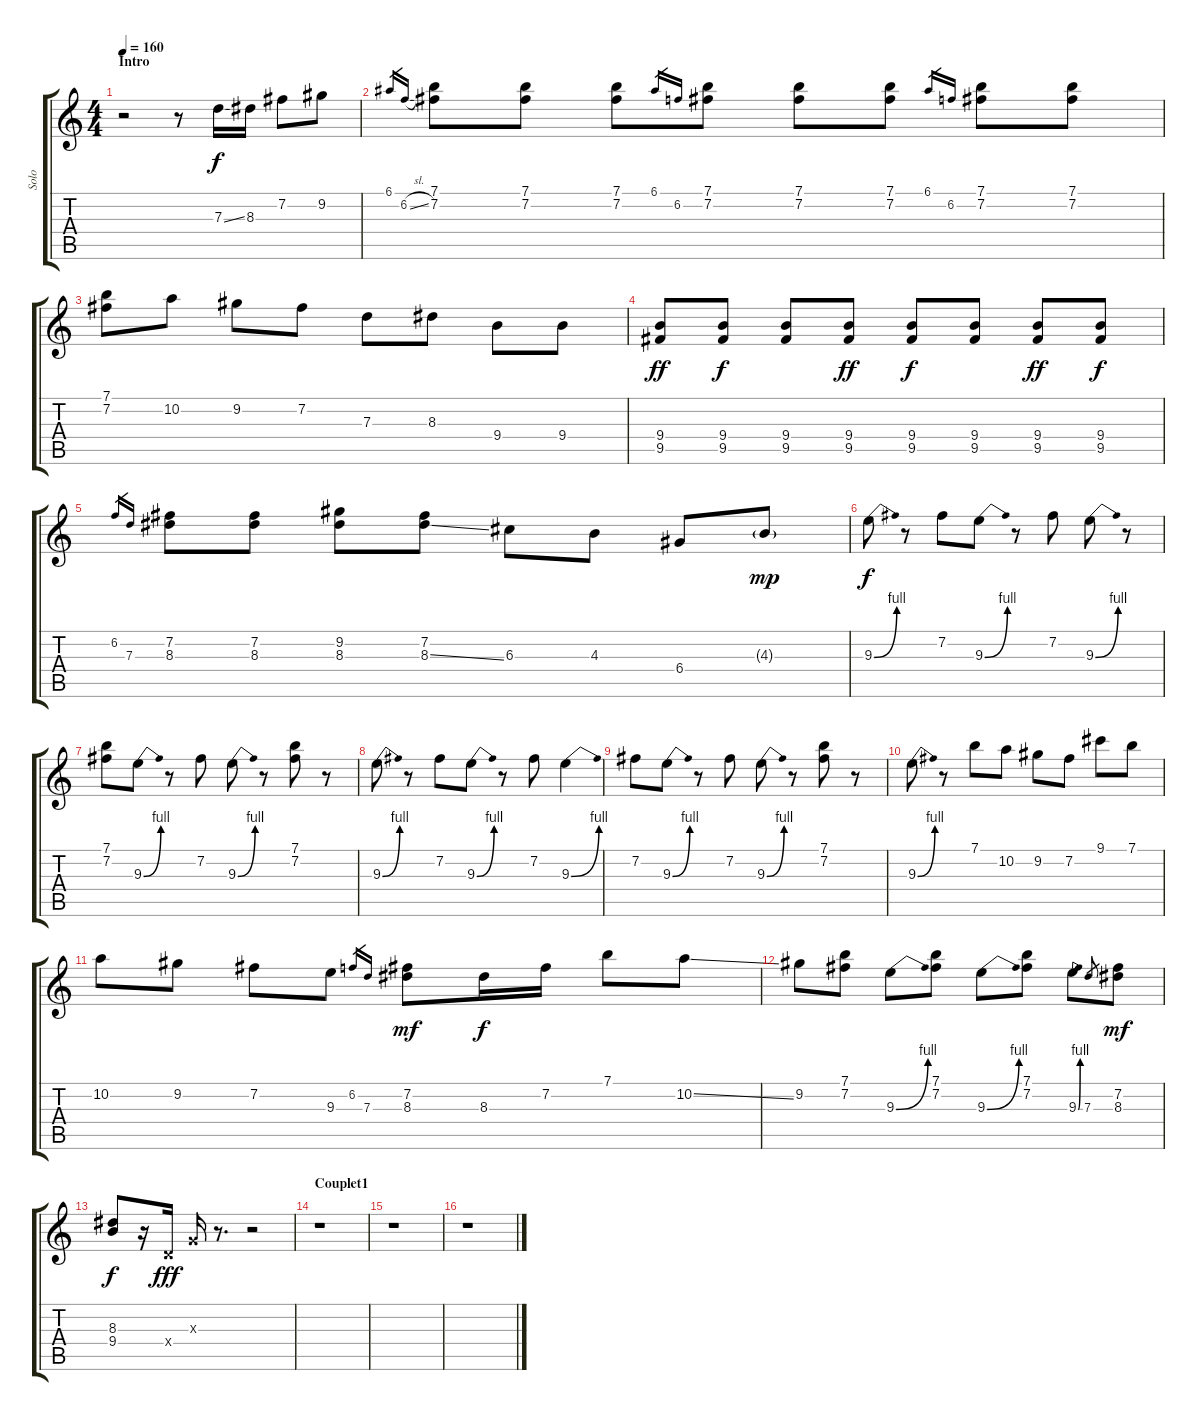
\track ("Solo" "Solo") {instrument overdrivenguitar}
\staff {score tabs}
\tuning (E4 B3 G3 D3 A2 E2) {hide}
\ts (4 4)
\section ("" "Intro")
\tempo 160
\clef g2
\ks c
r.2{dy f instrument overdrivenguitar} r.8 7.3{ss}.16 8.3.16 7.2.8 9.2.8 |
6.1.16{gr} 6.2{sl}.16{gr} (7.1 7.2).8 (7.1 7.2).8 (7.1 7.2).8 6.1.16{gr} 6.2.16{gr} (7.1 7.2).8 (7.1 7.2).8 (7.1 7.2).8 6.1.16{gr} 6.2.16{gr} (7.1 7.2).8 (7.1 7.2).8 |
(7.1 7.2).8 10.2.8 9.2.8 7.2.8 7.3.8 8.3.8 9.4.8 9.4.8 |
(9.4 9.5).8{dy ff} (9.4 9.5).8{dy f} (9.4 9.5).8 (9.4 9.5).8{dy ff} (9.4 9.5).8{dy f} (9.4 9.5).8 (9.4 9.5).8{dy ff} (9.4 9.5).8{dy f} |
6.2.16{gr} 7.3.16{gr} (7.2 8.3).8 (7.2 8.3).8 (9.2 8.3).8 (7.2 8.3{ss}).8 6.3.8 4.3.8 6.4.8 4.3{g}.8{dy mp} |
9.3{be (bend 0 0 60 4)}.8{dy f} r.8 7.2.8 9.3{be (bend 0 0 60 4)}.8 r.8 7.2.8 9.3{be (bend 0 0 60 4)}.8 r.8 |
(7.1 7.2).8 9.3{be (bend 0 0 60 4)}.8 r.8 7.2.8 9.3{be (bend 0 0 60 4)}.8 r.8 (7.1 7.2).8 r.8 |
9.3{be (bend 0 0 60 4)}.8 r.8 7.2.8 9.3{be (bend 0 0 60 4)}.8 r.8 7.2.8 9.3{be (bend 0 0 60 4)}.4 |
7.2.8 9.3{be (bend 0 0 60 4)}.8 r.8 7.2.8 9.3{be (bend 0 0 60 4)}.8 r.8 (7.1 7.2).8 r.8 |
9.3{be (bend 0 0 60 4)}.8 r.8 7.1.8 10.2.8 9.2.8 7.2.8 9.1.8 7.1.8 |
10.2.8 9.2.8 7.2.8 9.3.8 6.2.16{gr} 7.3.16{gr} (7.2 8.3).8{dy mf} 8.3.16{dy f} 7.2.16 7.1.8 10.2{ss}.8 |
9.2.8 (7.1 7.2).8 9.3{be (bend 0 0 60 4)}.8 (7.1 7.2).8 9.3{be (bend 0 0 60 4)}.8 (7.1 7.2).8 9.3{be (bend 0 0 60 4)}.8 7.3.8{gr} (7.2 8.3).8{dy mf} |
(8.3 9.4).8{dy f} r.16 0.4{x}.16{dy fff} 0.3{x}.16 r.8{d} r.2 |
\section ("" "Couplet1")
r.1 |
r.1 |
r.1
